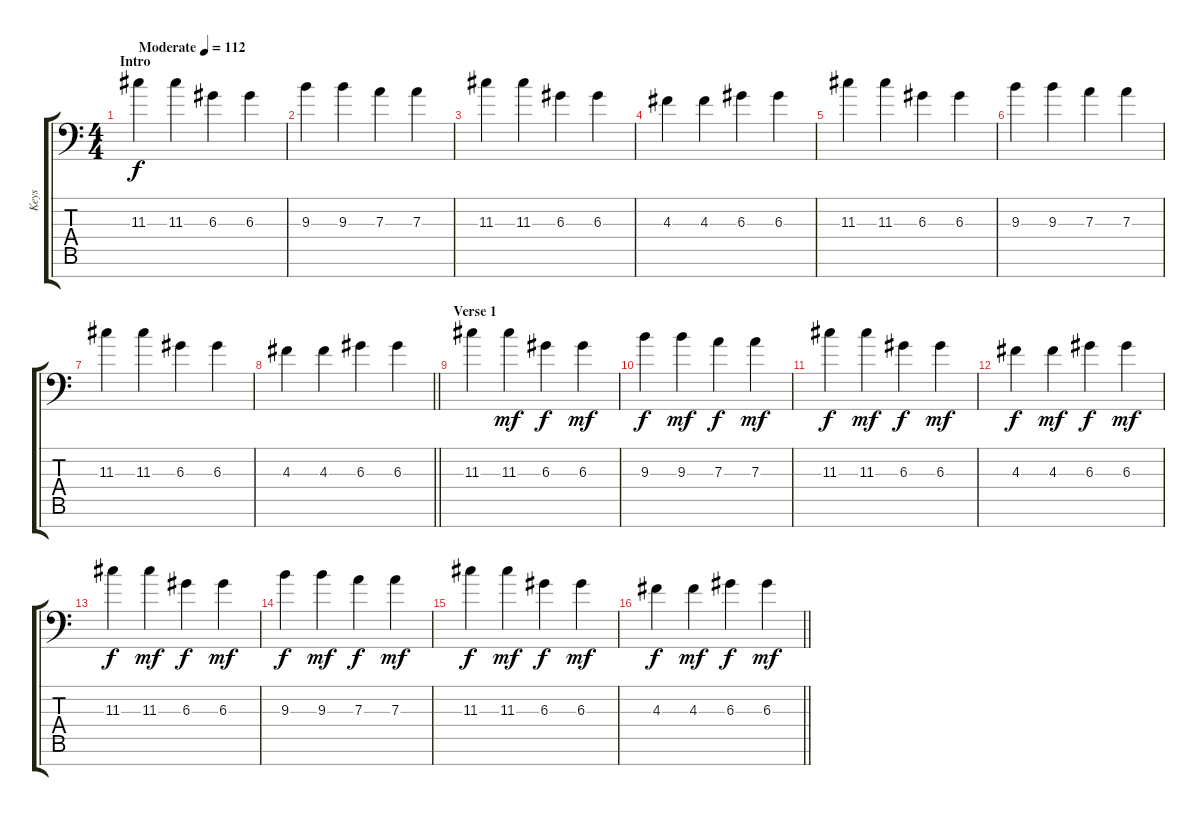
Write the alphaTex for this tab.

\track ("Keys" "Keys") {instrument fx5brightness}
\staff {score tabs}
\tuning (D6 D5 D4 D3 D2 D1 D0) {hide}
\ts (4 4)
\section ("" "Intro")
\tempo (112 "Moderate")
\clef f4
\ks c
11.3.4{dy f instrument fx5brightness} 11.3.4 6.3.4 6.3.4 |
9.3.4 9.3.4 7.3.4 7.3.4 |
11.3.4 11.3.4 6.3.4 6.3.4 |
4.3.4 4.3.4 6.3.4 6.3.4 |
11.3.4 11.3.4 6.3.4 6.3.4 |
9.3.4 9.3.4 7.3.4 7.3.4 |
11.3.4 11.3.4 6.3.4 6.3.4 |
\barLineRight lightlight
4.3.4 4.3.4 6.3.4 6.3.4 |
\section ("" "Verse 1")
11.3.4 11.3.4{dy mf} 6.3.4{dy f} 6.3.4{dy mf} |
9.3.4{dy f} 9.3.4{dy mf} 7.3.4{dy f} 7.3.4{dy mf} |
11.3.4{dy f} 11.3.4{dy mf} 6.3.4{dy f} 6.3.4{dy mf} |
4.3.4{dy f} 4.3.4{dy mf} 6.3.4{dy f} 6.3.4{dy mf} |
11.3.4{dy f} 11.3.4{dy mf} 6.3.4{dy f} 6.3.4{dy mf} |
9.3.4{dy f} 9.3.4{dy mf} 7.3.4{dy f} 7.3.4{dy mf} |
11.3.4{dy f} 11.3.4{dy mf} 6.3.4{dy f} 6.3.4{dy mf} |
\barLineRight lightlight
4.3.4{dy f} 4.3.4{dy mf} 6.3.4{dy f} 6.3.4{dy mf}
